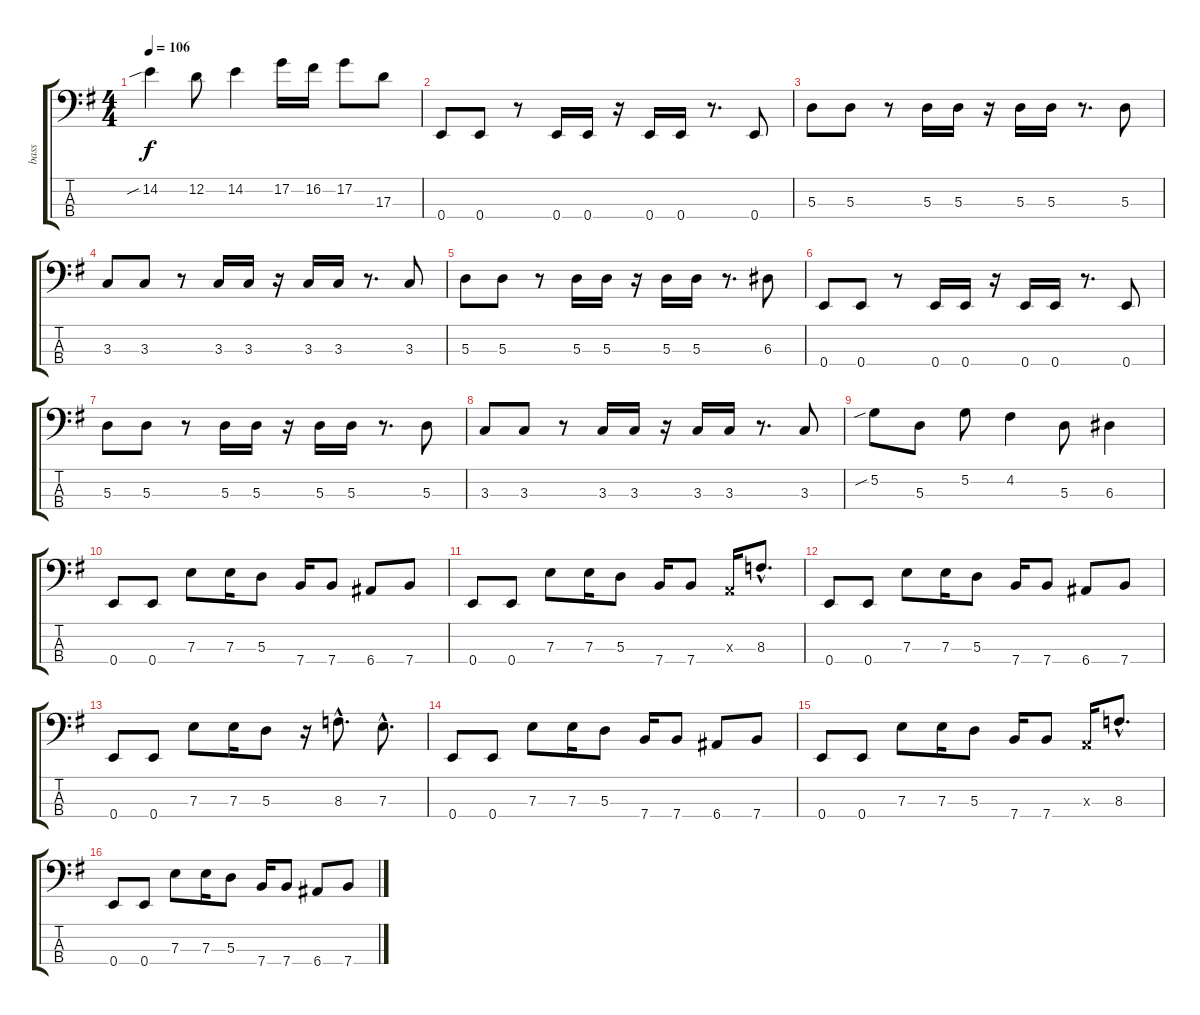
\track ("bass" "bass") {instrument electricbassfinger}
\staff {score tabs}
\tuning (G2 D2 A1 E1) {hide}
\ts (4 4)
\tempo 106
\clef f4
\ks eminor
14.2{sib}.4{dy f} 12.2.8 14.2.4 17.2.16 16.2.16 17.2.8 17.3.8 |
0.4.8 0.4.8 r.8 0.4.16 0.4.16 r.16 0.4.16 0.4.16 r.8{d} 0.4.8 |
5.3.8 5.3.8 r.8 5.3.16 5.3.16 r.16 5.3.16 5.3.16 r.8{d} 5.3.8 |
3.3.8 3.3.8 r.8 3.3.16 3.3.16 r.16 3.3.16 3.3.16 r.8{d} 3.3.8 |
5.3.8 5.3.8 r.8 5.3.16 5.3.16 r.16 5.3.16 5.3.16 r.8{d} 6.3.8 |
0.4.8 0.4.8 r.8 0.4.16 0.4.16 r.16 0.4.16 0.4.16 r.8{d} 0.4.8 |
5.3.8 5.3.8 r.8 5.3.16 5.3.16 r.16 5.3.16 5.3.16 r.8{d} 5.3.8 |
3.3.8 3.3.8 r.8 3.3.16 3.3.16 r.16 3.3.16 3.3.16 r.8{d} 3.3.8 |
5.2{sib}.8 5.3.8 5.2.8 4.2.4 5.3.8 6.3.4 |
0.4.8 0.4.8 7.3.8 7.3.16 5.3.8 7.4.16 7.4.8 6.4.8 7.4.8 |
0.4.8 0.4.8 7.3.8 7.3.16 5.3.8 7.4.16 7.4.8 0.3{x}.16 8.3{hac}.8{d} |
0.4.8 0.4.8 7.3.8 7.3.16 5.3.8 7.4.16 7.4.8 6.4.8 7.4.8 |
0.4.8 0.4.8 7.3.8 7.3.16 5.3.8 r.16 8.3{hac}.8{d} 7.3{hac}.8{d} |
0.4.8 0.4.8 7.3.8 7.3.16 5.3.8 7.4.16 7.4.8 6.4.8 7.4.8 |
0.4.8 0.4.8 7.3.8 7.3.16 5.3.8 7.4.16 7.4.8 0.3{x}.16 8.3{hac}.8{d} |
0.4.8 0.4.8 7.3.8 7.3.16 5.3.8 7.4.16 7.4.8 6.4.8 7.4.8
